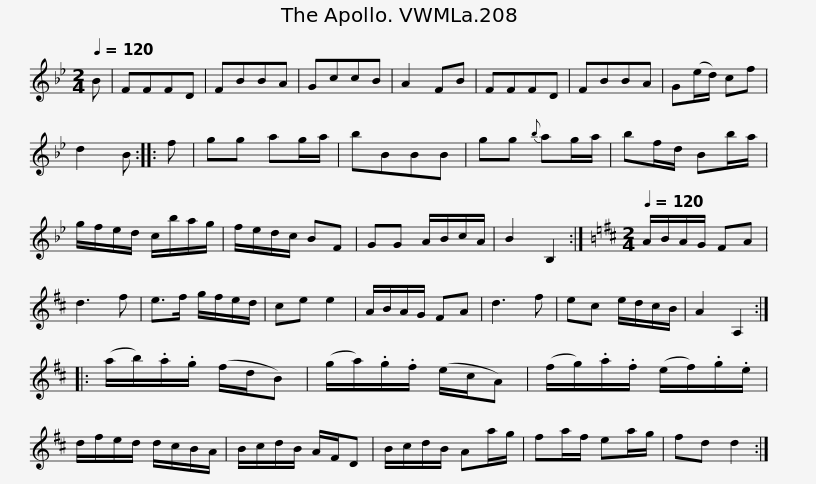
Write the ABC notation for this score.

X:1
L:1/8
Q:1/4=120
M:2/4
I:linebreak $
K:Bb
V:1 treble
V:1
 B | FFFD | FBBA | GccB | A2 FB | %5
 FFFD | FBBA | G(e/d/) cf | d2 B :: f | %10
 gg ag/a/ |$ bBBB | gg{b} ag/a/ | bf/d/ Bb/a/ | g/f/e/d/ c/b/a/g/ | %15
 f/e/d/c/ BF | GG A/B/c/A/ | B2 B,2 :|$[K:D][M:2/4][Q:1/4=120] A/B/A/G/ FA | d3 f | %20
 e>f g/f/e/d/ | ce e2 | A/B/A/G/ FA | d3 f | ec e/d/c/B/ | %25
 A2 A,2 :: (a/b/).a/.g/ (f/d/B) |$ (g/a/).g/.f/ (e/c/A) | (f/g/).a/.f/ (e/f/).g/.e/ | d/f/e/d/ d/c/B/A/ | %30
 B/c/d/B/ A/F/D | B/c/d/B/ Aa/g/ | fa/f/ ea/g/ | fd d2 :| %34
